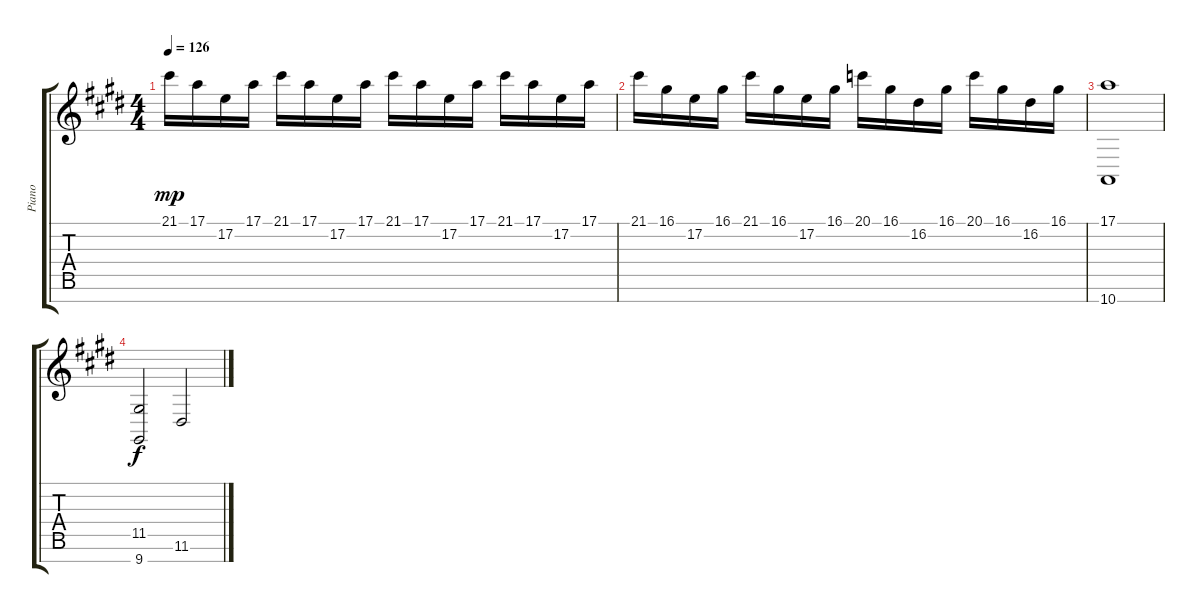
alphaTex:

\track ("Piano" "Piano") {instrument acousticgrandpiano}
\staff {score tabs}
\tuning (E4 B3 G3 D3 A2 E2 B1) {hide}
\ts (4 4)
\tempo 126
\clef g2
\ks c#minor
21.1.16{dy mp} 17.1.16 17.2.16 17.1.16 21.1.16 17.1.16 17.2.16 17.1.16 21.1.16 17.1.16 17.2.16 17.1.16 21.1.16 17.1.16 17.2.16 17.1.16 |
21.1.16 16.1.16 17.2.16 16.1.16 21.1.16 16.1.16 17.2.16 16.1.16 20.1.16 16.1.16 16.2.16 16.1.16 20.1.16 16.1.16 16.2.16 16.1.16 |
(17.1 10.7).1 |
(11.5 9.7).2{dy f} 11.6.2
